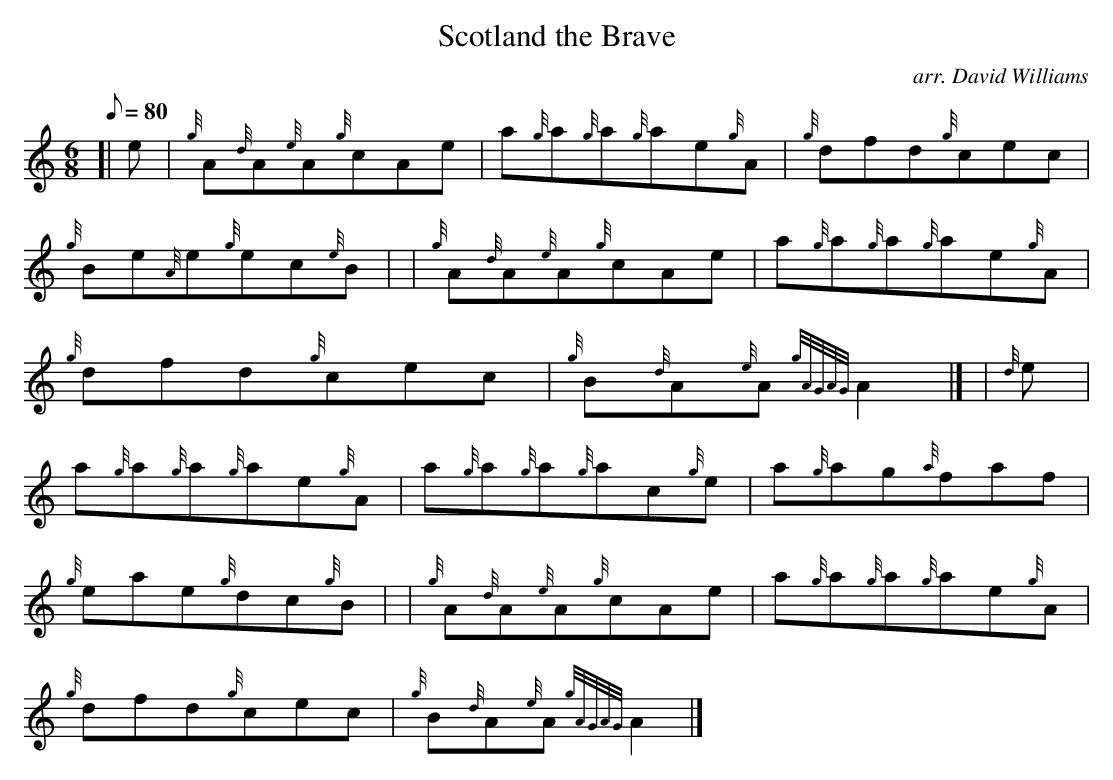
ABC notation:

X:1
T:Scotland the Brave
M:6/8
L:1/8
Q:80
C:arr. David Williams
K:HP
[| e|
{g}A{d}A{e}A{g}cAe|
a{g}a{g}a{g}ae{g}A|
{g}dfd{g}cec|  !
{g}Be{A}e{g}ec{e}B| |
{g}A{d}A{e}A{g}cAe|
a{g}a{g}a{g}ae{g}A|  !
{g}dfd{g}cec|
{g}B{d}A{e}A{gAGAG}A2|] |
{d}e|  !
a{g}a{g}a{g}ae{g}A|
a{g}a{g}a{g}ac{g}e|
a{g}ag{a}faf|  !
{g}eae{g}dc{g}B| |
{g}A{d}A{e}A{g}cAe|
a{g}a{g}a{g}ae{g}A|  !
{g}dfd{g}cec|
{g}B{d}A{e}A{gAGAG}A2|]

